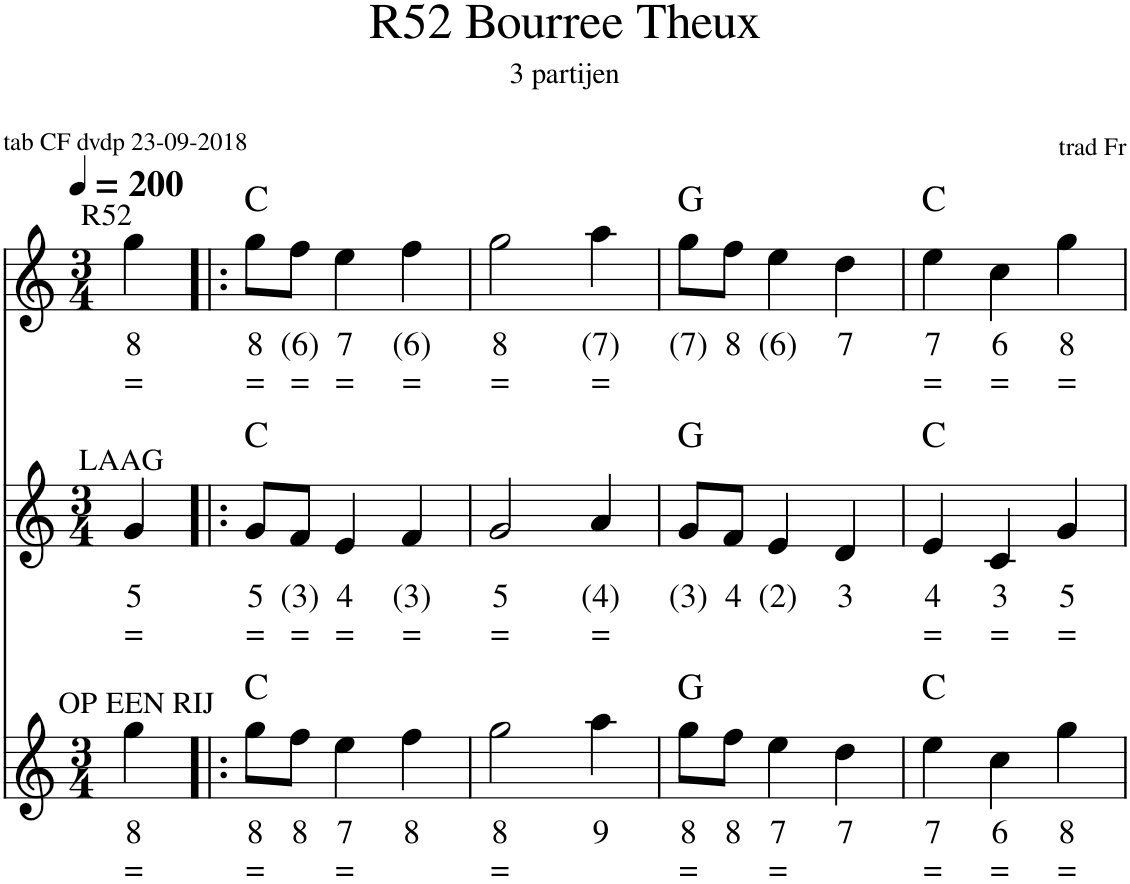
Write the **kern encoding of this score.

**kern	**text	**text	**kern	**text	**text	**kern	**text	**text	**harte
*part3	*part3	*part3	*part2	*part2	*part2	*part1	*part1	*part1	*part1
*staff3	*staff3	*staff3	*staff2	*staff2	*staff2	*staff1	*staff1	*staff1	*
*I"Stem	*	*	*I"Stem	*	*	*I"Stem	*	*	*
*clefG2	*	*	*clefG2	*	*	*clefG2	*	*	*
*k[]	*	*	*k[]	*	*	*k[]	*	*	*
*M3/4	*	*	*M3/4	*	*	*M3/4	*	*	*
*MM200	*	*	*MM200	*	*	*MM200	*	*	*
=	=	=	=	=	=	=	=	=	=
!	!	!	!	!	!	!LO:TX:a:t=R52	!	!	!
!	!	!	!LO:TX:a:t=LAAG	!	!	!	!	!	!
!LO:TX:a:t=OP EEN RIJ	!	!	!	!	!	!	!	!	!
!	!LO:LY:b	!LO:LY:b	!	!LO:LY:b	!LO:LY:b	!	!LO:LY:b	!LO:LY:b	!
4gg\	8	=	4g/	5	=	4gg\	8	=	.
=1!|:	=1!|:	=1!|:	=1!|:	=1!|:	=1!|:	=1!|:	=1!|:	=1!|:	=1!|:
!	!LO:LY:b	!LO:LY:b	!	!LO:LY:b	!LO:LY:b	!	!LO:LY:b	!LO:LY:b	!
8gg\L	8	=	8g/L	5	=	8gg\L	8	=	C:maj
!	!LO:LY:b	!	!	!LO:LY:b	!LO:LY:b	!	!LO:LY:b	!LO:LY:b	!
8ff\J	8	.	8f/J	(3)	=	8ff\J	(6)	=	.
!	!LO:LY:b	!LO:LY:b	!	!LO:LY:b	!LO:LY:b	!	!LO:LY:b	!LO:LY:b	!
4ee\	7	=	4e/	4	=	4ee\	7	=	.
!	!LO:LY:b	!	!	!LO:LY:b	!LO:LY:b	!	!LO:LY:b	!LO:LY:b	!
4ff\	8	.	4f/	(3)	=	4ff\	(6)	=	.
=2	=2	=2	=2	=2	=2	=2	=2	=2	=2
!	!LO:LY:b	!LO:LY:b	!	!LO:LY:b	!LO:LY:b	!	!LO:LY:b	!LO:LY:b	!
2gg\	8	=	2g/	5	=	2gg\	8	=	.
!	!LO:LY:b	!	!	!LO:LY:b	!LO:LY:b	!	!LO:LY:b	!LO:LY:b	!
4aa\	9	.	4a/	(4)	=	4aa\	(7)	=	.
=3	=3	=3	=3	=3	=3	=3	=3	=3	=3
!	!LO:LY:b	!LO:LY:b	!	!LO:LY:b	!	!	!LO:LY:b	!	!
8gg\L	8	=	8g/L	(3)	.	8gg\L	(7)	.	G:maj
!	!LO:LY:b	!	!	!LO:LY:b	!	!	!LO:LY:b	!	!
8ff\J	8	.	8f/J	4	.	8ff\J	8	.	.
!	!LO:LY:b	!LO:LY:b	!	!LO:LY:b	!	!	!LO:LY:b	!	!
4ee\	7	=	4e/	(2)	.	4ee\	(6)	.	.
!	!LO:LY:b	!	!	!LO:LY:b	!	!	!LO:LY:b	!	!
4dd\	7	.	4d/	3	.	4dd\	7	.	.
=4	=4	=4	=4	=4	=4	=4	=4	=4	=4
!	!LO:LY:b	!LO:LY:b	!	!LO:LY:b	!LO:LY:b	!	!LO:LY:b	!LO:LY:b	!
4ee\	7	=	4e/	4	=	4ee\	7	=	C:maj
!	!LO:LY:b	!LO:LY:b	!	!LO:LY:b	!LO:LY:b	!	!LO:LY:b	!LO:LY:b	!
4cc\	6	=	4c/	3	=	4cc\	6	=	.
!	!LO:LY:b	!LO:LY:b	!	!LO:LY:b	!LO:LY:b	!	!LO:LY:b	!LO:LY:b	!
4gg\	8	=	4g/	5	=	4gg\	8	=	.
=	=	=	=	=	=	=	=	=	=
*-	*-	*-	*-	*-	*-	*-	*-	*-	*-
